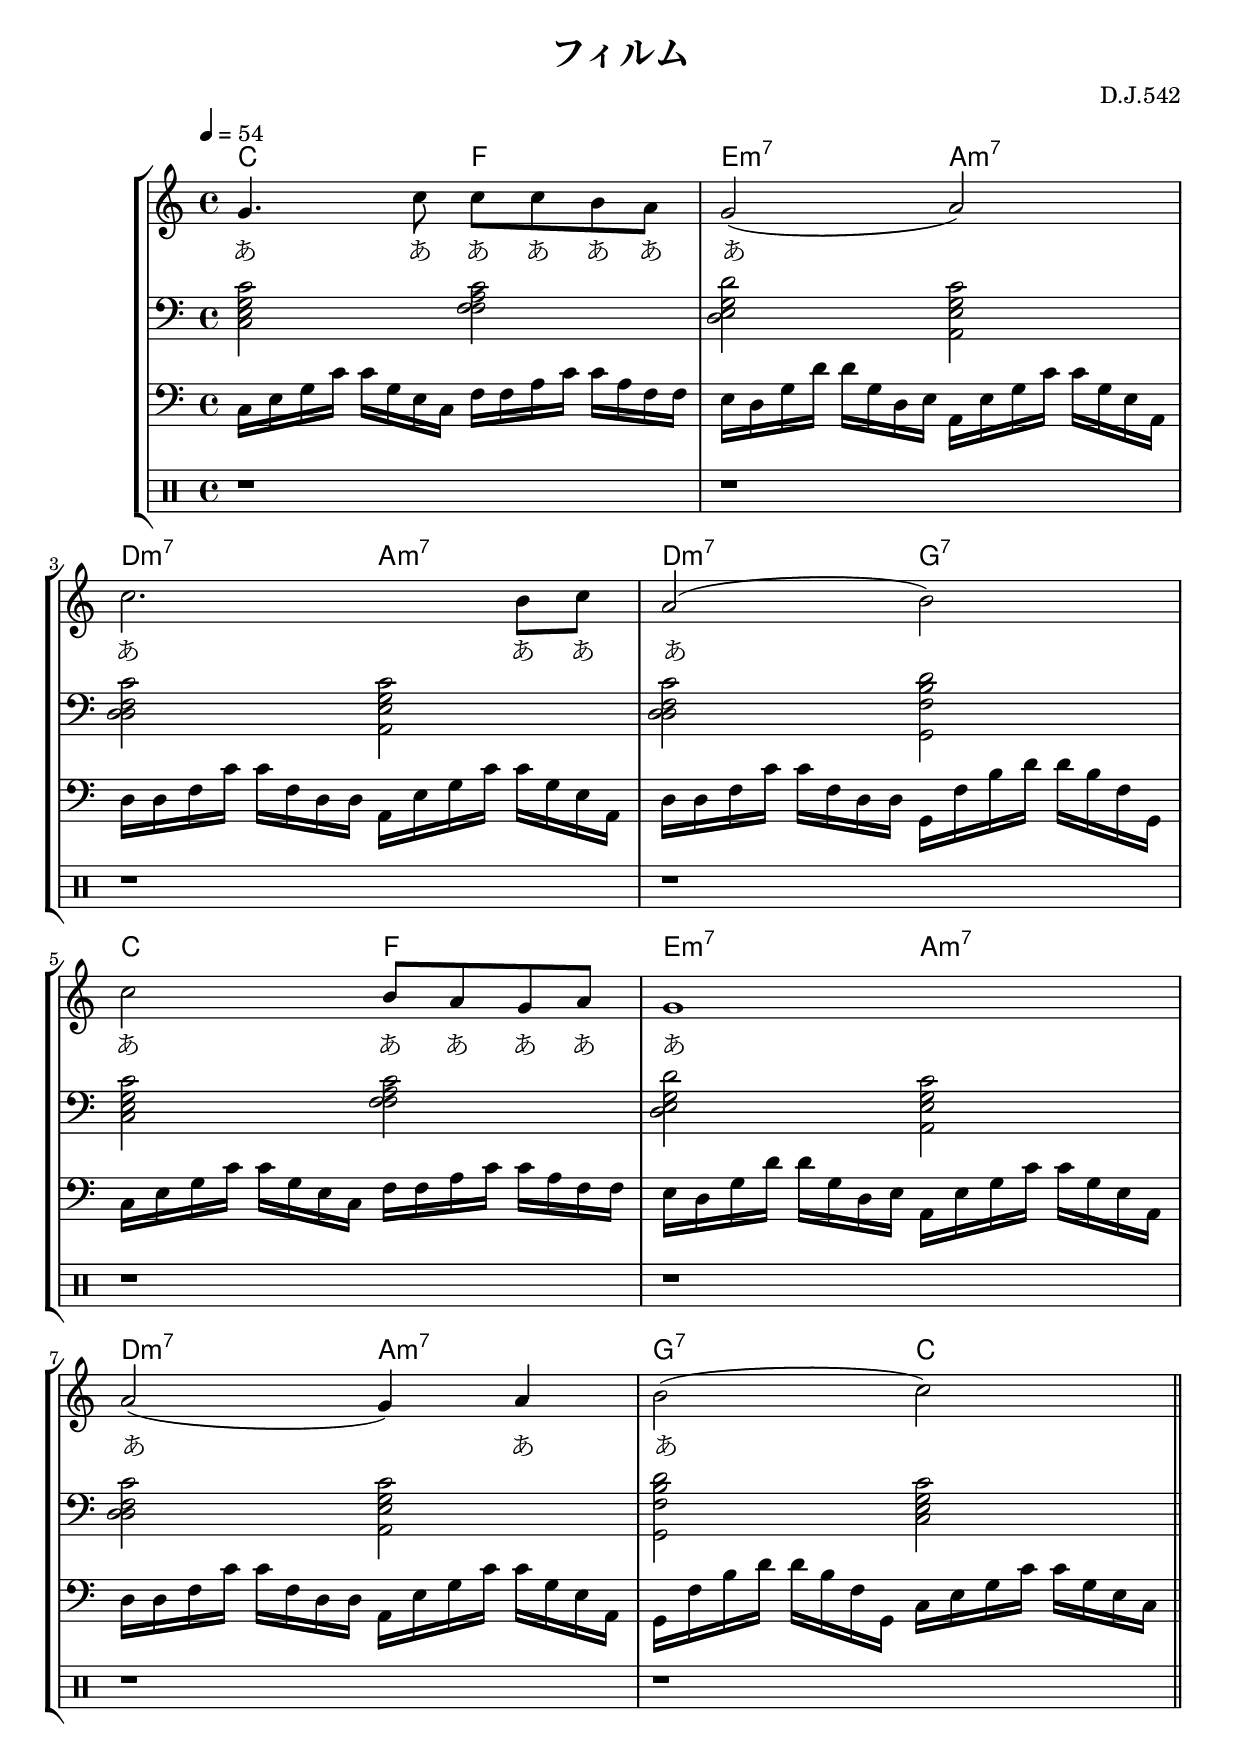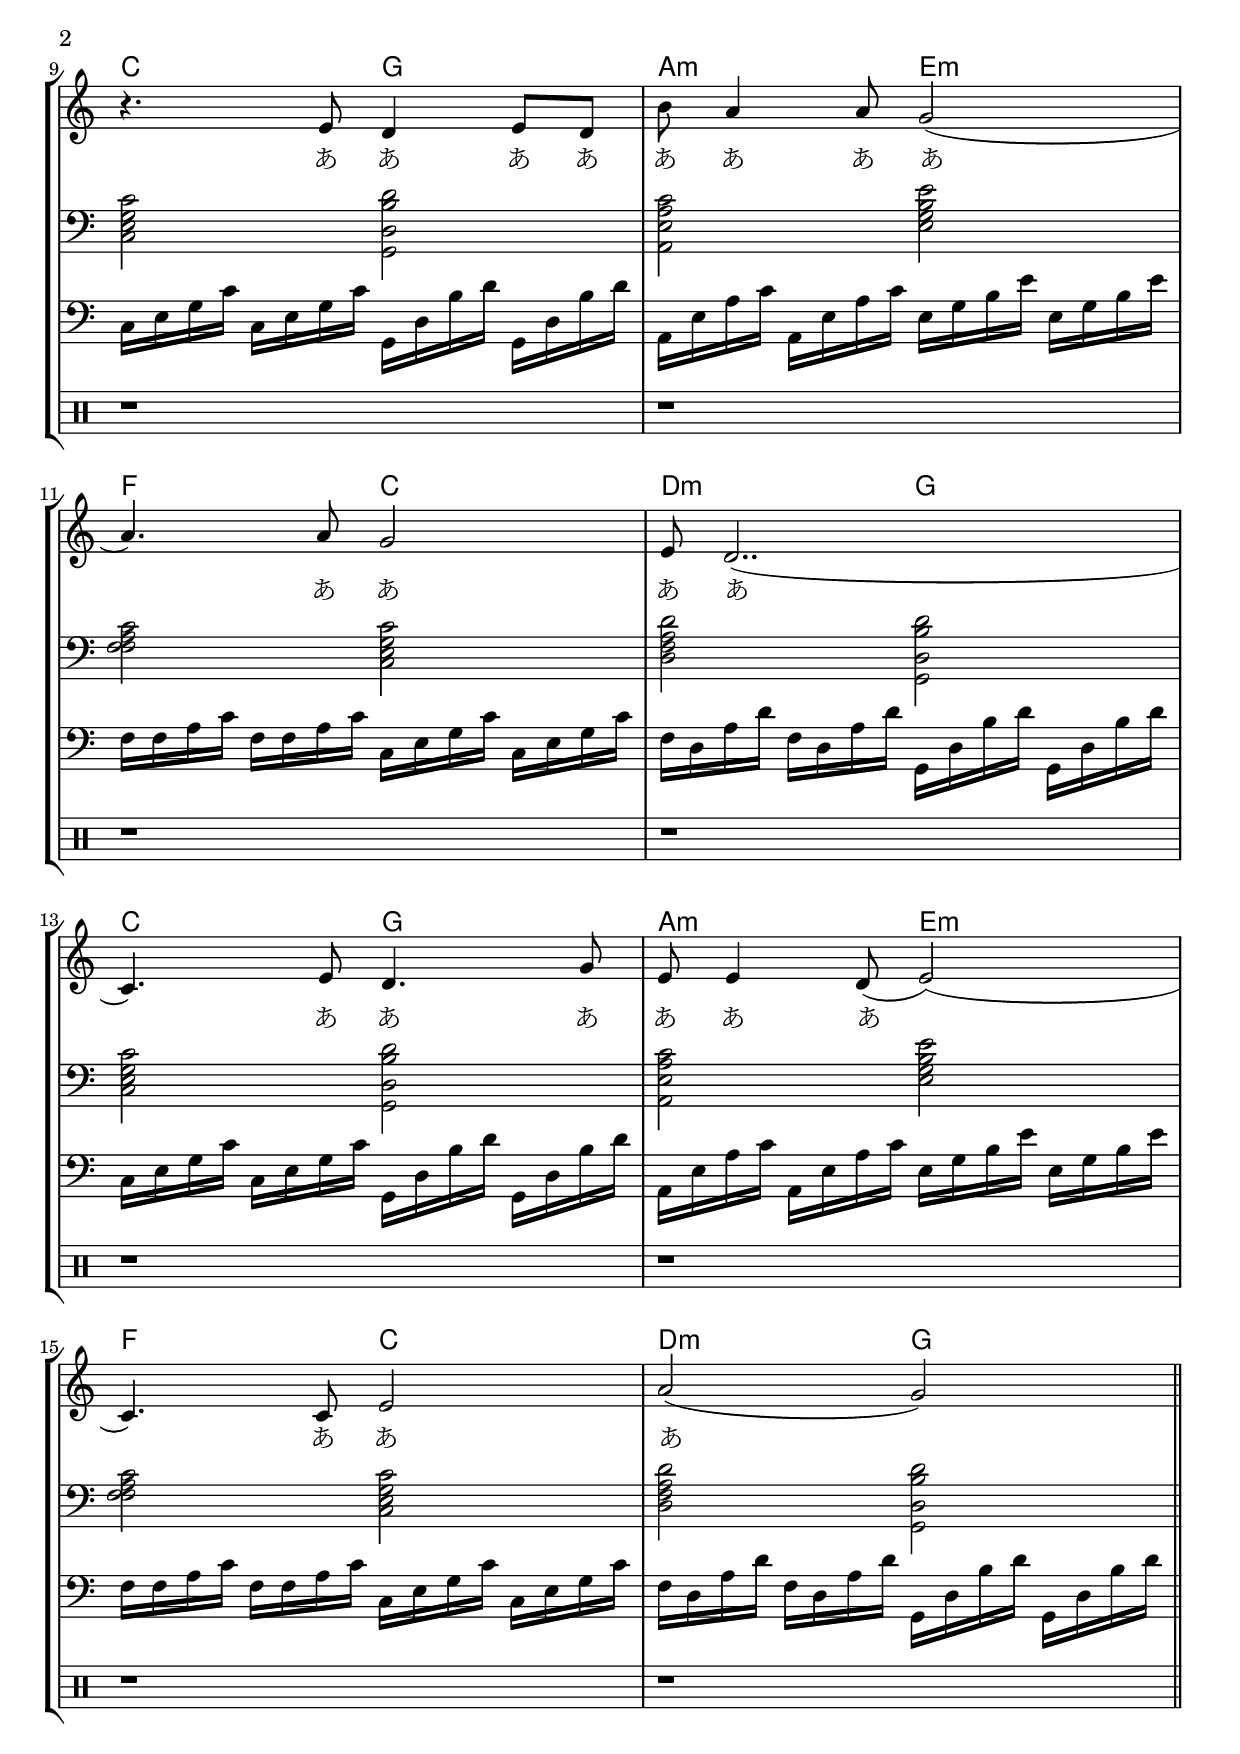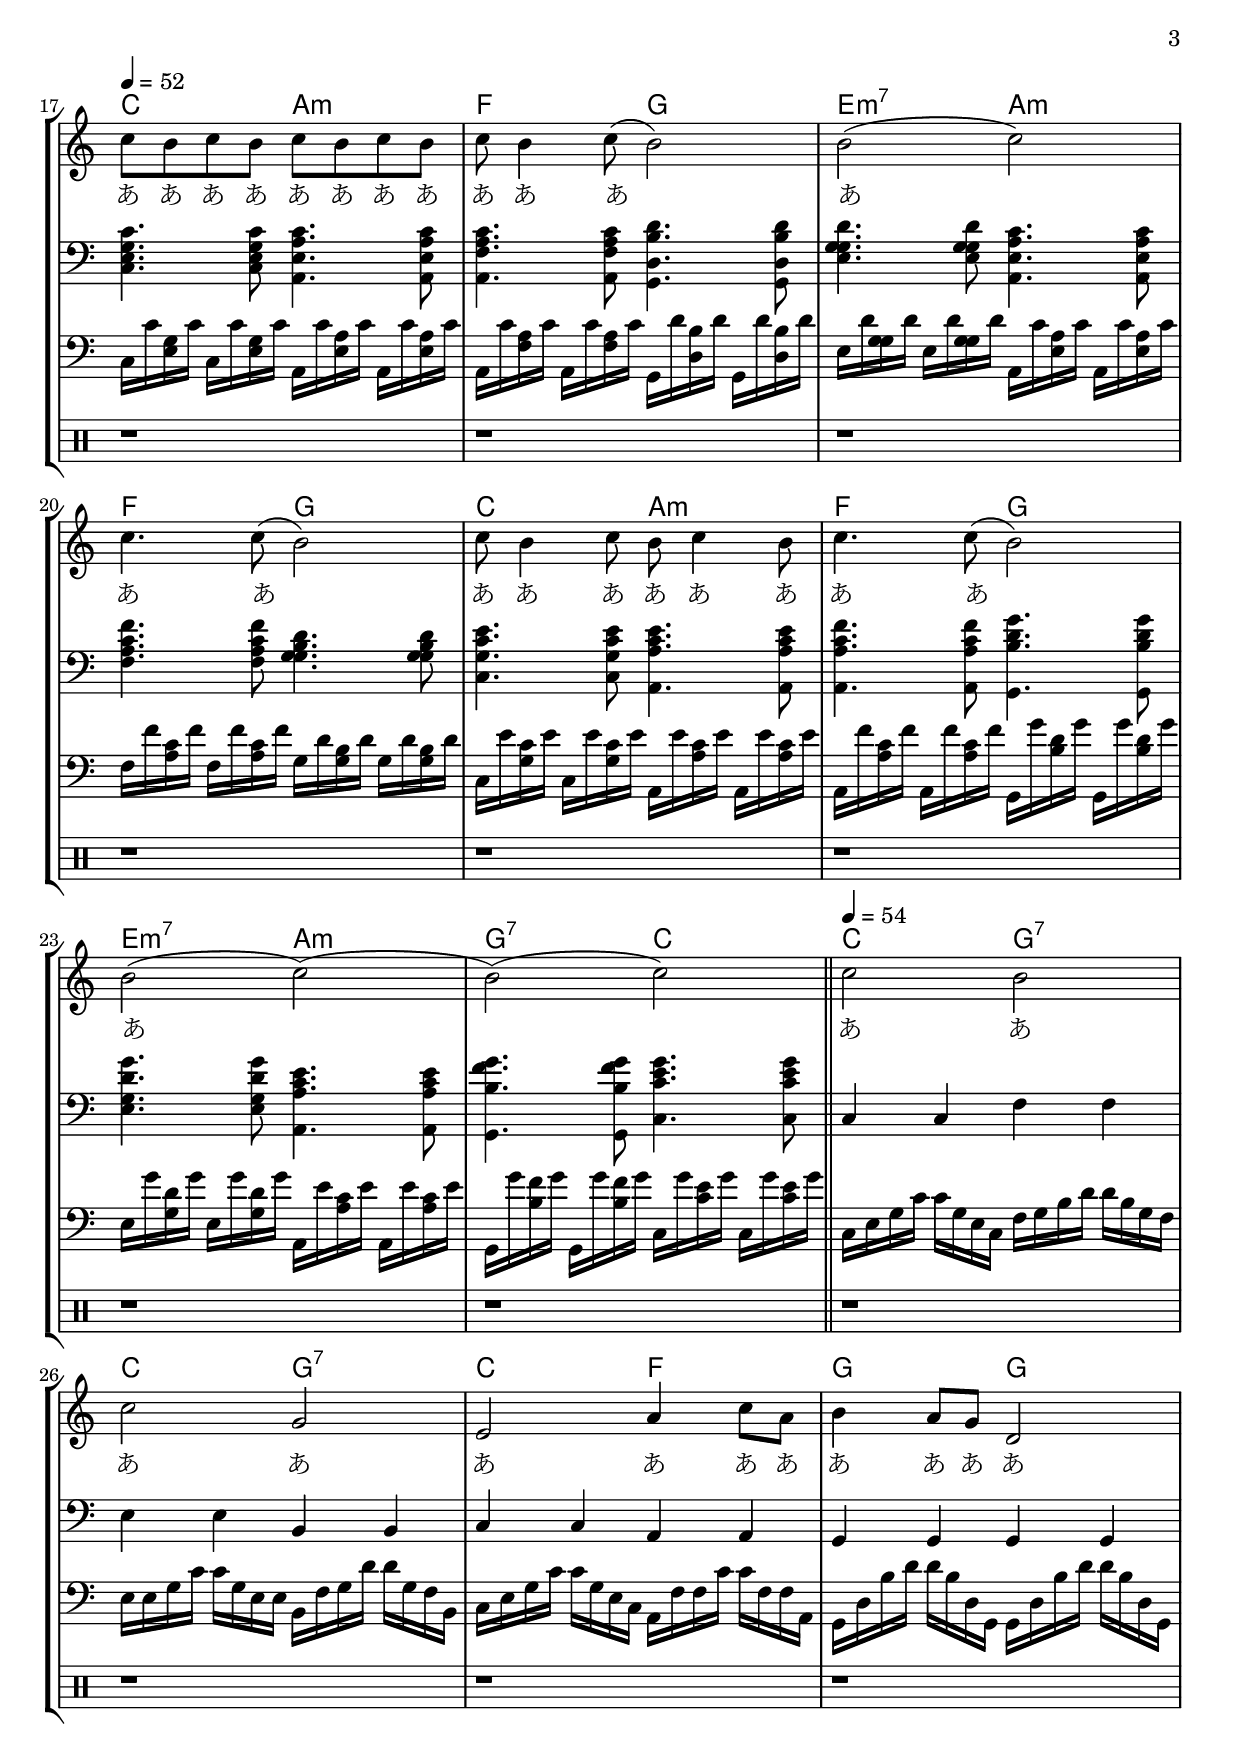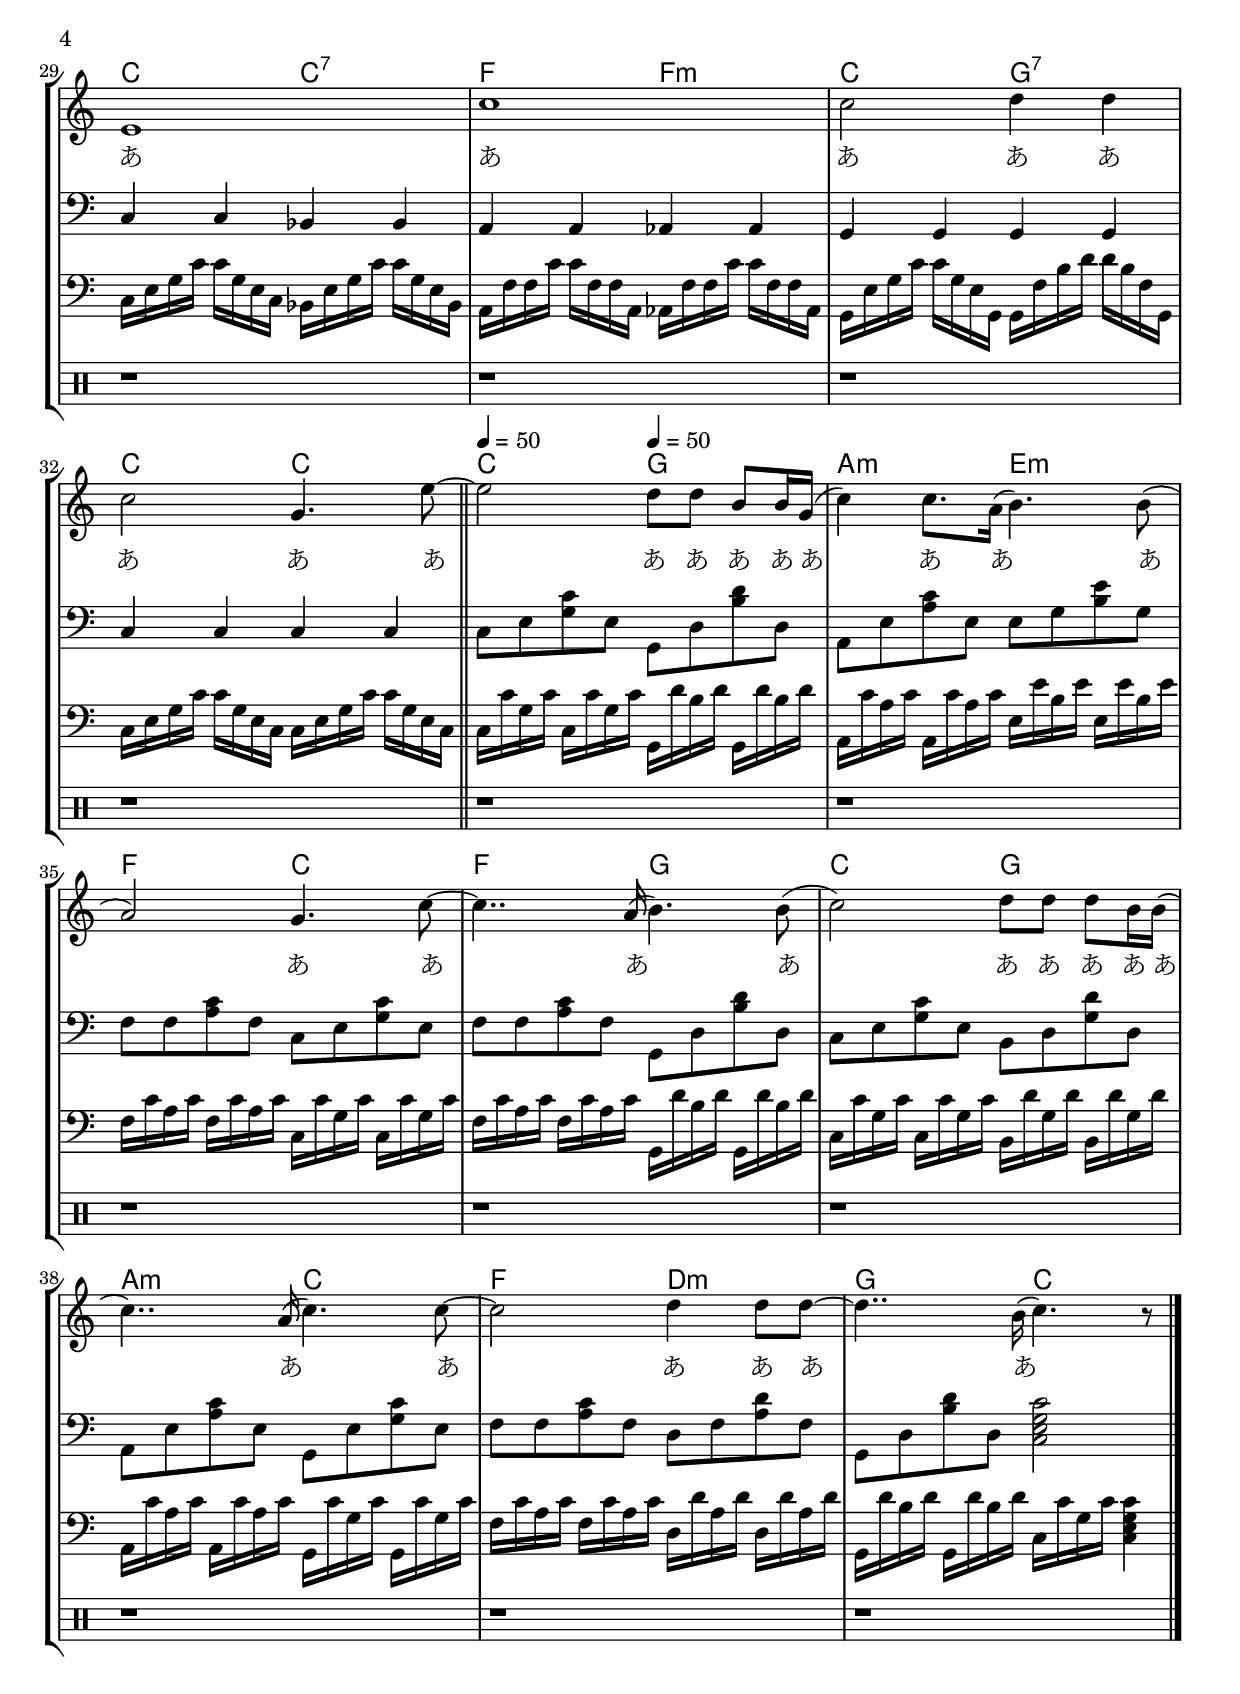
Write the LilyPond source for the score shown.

\version "2.12.1"

\header {
	title = \markup {フィルム}
	composer = \markup \center-column {D.J.542}
}

harmony = \chordmode {
	c2 f e:min7 a:min7 d:min7 a:min7 d:min7 g:7 c f e:min7 a:min7 d:min7 a:min7 g:7 c 

	c g a:m e:m f c d:m g c g a:m e:m f c d:m g 

	c a:m f g e:min7 a:m f g c a:m f g e:min7 a:m g:7 c 

	c g:7 c g:7 c f g g c c:7 f f:m c g:7 c c 

	c g a:m e:m f c f g c g a:m c f d:m g c 
}

melody = {
	\set Staff.midiInstrument = #"String Ensemble 1"
		\key c \major
	\tempo 4 = 54
 g'4.  c''8  c''8  c''8  b'8  a'8 
	g'2  (a'2) 
	c''2.  b'8  c''8 
	a'2  (b'2) 
	c''2  b'8  a'8  g'8  a'8 
	g'1 
	a'2  (g'4)  a'4 
	b'2  (c''2)
	\set Staff.midiInstrument = #"String Ensemble 1"
	r4. e'8  d'4  e'8  d'8 
	b'8  a'4  a'8  g'2 
	(a'4.)  a'8  g'2 
	e'8  d'2.. 
	(c'4.)  e'8  d'4.  g'8 
	e'8  e'4  d'8  (e'2) 
	(c'4.)  c'8  e'2 
	a'2  (g'2)
	\set Staff.midiInstrument = #"String Ensemble 1"
		\tempo 4 = 52
 c''8  b'8  c''8  b'8  c''8  b'8  c''8  b'8 
	c''8  b'4  c''8  (b'2) 
	b'2  (c''2) 
	c''4.  c''8  (b'2) 
	c''8  b'4  c''8  b'8  c''4  b'8 
	c''4.  c''8  (b'2) 
	b'2  (c''2) 
	(b'2)  (c''2)
	\set Staff.midiInstrument = #"String Ensemble 2"
		\tempo 4 = 54
 c''2  b'2 
	c''2  g'2 
	e'2  a'4  c''8  a'8 
	b'4  a'8  g'8  d'2 
	e'1 
	c''1 
	c''2  d''4  d''4 
	c''2  g'4.  	\set Staff.midiInstrument = #"String Ensemble 2"
	e''8~ 
	e''2  	\tempo 4 = 50
d''8  d''8  b'8  b'16  g'16 
	(c''4)  c''8.  a'16  (b'4.)  b'8 
	(a'2)  g'4.  c''8~ 
	c''4..  a'16  (b'4.)  b'8 
	(c''2)  d''8  d''8  d''8  b'16  b'16 
	(c''4..)  a'16  (c''4.)  c''8~ 
	c''2  d''4  d''8  d''8~ 
	d''4..  b'16  (c''4.)  	r8 	\bar "|."
}

words = \lyricmode {
	あ  あ  あ  あ  あ  あ  あ  あ  あ  あ  あ  あ  あ  あ  あ  あ  あ  あ  あ  あ  
	あ  あ  あ  あ  あ  あ  あ  あ  あ  あ  あ  あ  あ  あ  あ  あ  あ  あ  あ  あ  あ  
	あ  あ  あ  あ  あ  あ  あ  あ  あ  あ  あ  あ  あ  あ  あ  あ  あ  あ  あ  あ  あ  あ  あ  
	あ  あ  あ  あ  あ  あ  あ  あ  あ  あ  あ  あ  あ  あ  あ  あ  あ  あ  あ  
	あ  あ  あ  あ  あ  あ  あ  あ  あ  あ  あ  あ  あ  あ  あ  あ  あ  あ  あ  あ  あ  あ  あ  あ  
}

tempochange = {
	\tempo 4 = 54
	r1 | r1 | r1 | r1 | r1 | r1 | r1 | r1 \bar "||"
	\tempo 4 = 54
	r1 | r1 | r1 | r1 | r1 | r1 | r1 | r1 \bar "||"
	\tempo 4 = 52
	r1 | r1 | r1 | r1 | r1 | r1 | r1 | r1 \bar "||"
	\tempo 4 = 54
	r1 | r1 | r1 | r1 | r1 | r1 | r1 | r1 \bar "||"
	\tempo 4 = 50
	r1 | r1 | r1 | r1 | r1 | r1 | r1 | r1 \bar "|."
}

mainacc = {
	\clef bass
	\set Staff.midiInstrument = #"String Ensemble 1"
	\key c \major
	\tempo 4 = 54
	<c e g c'>2
	<f f a c'>2
	<e d g d'>2
	<a, e g c'>2
	<d d f c'>2
	<a, e g c'>2
	<d d f c'>2
	<g, f b d'>2
	<c e g c'>2
	<f f a c'>2
	<e d g d'>2
	<a, e g c'>2
	<d d f c'>2
	<a, e g c'>2
	<g, f b d'>2
	<c e g c'>2
	\bar "||"

	\set Staff.midiInstrument = #"String Ensemble 2"
	<c e g c'>2
	<g, d b d'>2
	<a, e a c'>2
	<e g b e'>2
	<f f a c'>2
	<c e g c'>2
	<f d a d'>2
	<g, d b d'>2
	<c e g c'>2
	<g, d b d'>2
	<a, e a c'>2
	<e g b e'>2
	<f f a c'>2
	<c e g c'>2
	<f d a d'>2
	<g, d b d'>2
	\bar "||"

	\set Staff.midiInstrument = #"String Ensemble 1"
	\tempo 4 = 52
	<c e g c'>4. <c e g c'>8
	<a, e a c'>4. <a, e a c'>8
	<a, f a c'>4. <a, f a c'>8
	<g, d b d'>4. <g, d b d'>8
	<e g g d'>4. <e g g d'>8
	<a, e a c'>4. <a, e a c'>8
	<f a c' f'>4. <f a c' f'>8
	<g g b d'>4. <g g b d'>8
	<c g c' e'>4. <c g c' e'>8
	<a, a c' e'>4. <a, a c' e'>8
	<a, a c' f'>4. <a, a c' f'>8
	<g, b d' g'>4. <g, b d' g'>8
	<e g d' g'>4. <e g d' g'>8
	<a, a c' e'>4. <a, a c' e'>8
	<g, b f' g'>4. <g, b f' g'>8
	<c c' e' g'>4. <c c' e' g'>8
	\bar "||"

	\set Staff.midiInstrument = #"Contrabass"
	\tempo 4 = 54
	c4 c4
	f4 f4
	e4 e4
	b,4 b,4
	c4 c4
	a,4 a,4
	g,4 g,4
	g,4 g,4
	c4 c4
	bes,4 bes,4
	a,4 a,4
	as,4 as,4
	g,4 g,4
	g,4 g,4
	c4 c4
	c4 c4
	\bar "||"

	\set Staff.midiInstrument = #"Cello"
	\tempo 4 = 50
	c8 e <g c'> e
	g,8 d <b d'> d
	a,8 e <a c'> e
	e8 g <b e'> g
	f8 f <a c'> f
	c8 e <g c'> e
	f8 f <a c'> f
	g,8 d <b d'> d
	c8 e <g c'> e
	b,8 d <g d'> d
	a,8 e <a c'> e
	g,8 e <g c'> e
	f8 f <a c'> f
	d8 f <a d'> f
	g,8 d <b d'> d
	<c e g c'>2
	\bar "|."
}

subacc = {
	\clef bass
	\set Staff.midiInstrument = #"Acoustic grand"
	\key c \major
	\tempo 4 = 54
	c16 e g c' c' g e c
	f16 f a c' c' a f f
	e16 d g d' d' g d e
	a,16 e g c' c' g e a,
	d16 d f c' c' f d d
	a,16 e g c' c' g e a,
	d16 d f c' c' f d d
	g,16 f b d' d' b f g,
	c16 e g c' c' g e c
	f16 f a c' c' a f f
	e16 d g d' d' g d e
	a,16 e g c' c' g e a,
	d16 d f c' c' f d d
	a,16 e g c' c' g e a,
	g,16 f b d' d' b f g,
	c16 e g c' c' g e c
	\bar "||"

	\set Staff.midiInstrument = #"Acoustic grand"
	c16 e g c' c e g c'
	g,16 d b d' g, d b d'
	a,16 e a c' a, e a c'
	e16 g b e' e g b e'
	f16 f a c' f f a c'
	c16 e g c' c e g c'
	f16 d a d' f d a d'
	g,16 d b d' g, d b d'
	c16 e g c' c e g c'
	g,16 d b d' g, d b d'
	a,16 e a c' a, e a c'
	e16 g b e' e g b e'
	f16 f a c' f f a c'
	c16 e g c' c e g c'
	f16 d a d' f d a d'
	g,16 d b d' g, d b d'
	\bar "||"

	\set Staff.midiInstrument = #"Acoustic grand"
	\tempo 4 = 52
	c16 c' <e g> c' c c' <e g> c'
	a,16 c' <e a> c' a, c' <e a> c'
	a,16 c' <f a> c' a, c' <f a> c'
	g,16 d' <d b> d' g, d' <d b> d'
	e16 d' <g g> d' e d' <g g> d'
	a,16 c' <e a> c' a, c' <e a> c'
	f16 f' <a c'> f' f f' <a c'> f'
	g16 d' <g b> d' g d' <g b> d'
	c16 e' <g c'> e' c e' <g c'> e'
	a,16 e' <a c'> e' a, e' <a c'> e'
	a,16 f' <a c'> f' a, f' <a c'> f'
	g,16 g' <b d'> g' g, g' <b d'> g'
	e16 g' <g d'> g' e g' <g d'> g'
	a,16 e' <a c'> e' a, e' <a c'> e'
	g,16 g' <b f'> g' g, g' <b f'> g'
	c16 g' <c' e'> g' c g' <c' e'> g'
	\bar "||"

	\set Staff.midiInstrument = #"Acoustic grand"
	\tempo 4 = 54
	c16 e g c' c' g e c
	f16 g b d' d' b g f
	e16 e g c' c' g e e
	b,16 f g d' d' g f b,
	c16 e g c' c' g e c
	a,16 f f c' c' f f a,
	g,16 d b d' d' b d g,
	g,16 d b d' d' b d g,
	c16 e g c' c' g e c
	bes,16 e g c' c' g e bes,
	a,16 f f c' c' f f a,
	as,16 f f c' c' f f as,
	g,16 e g c' c' g e g,
	g,16 f b d' d' b f g,
	c16 e g c' c' g e c
	c16 e g c' c' g e c
	\bar "||"

	\set Staff.midiInstrument = #"Acoustic grand"
	\tempo 4 = 50
	c16 c' g c' c c' g c'
	g,16 d' b d' g, d' b d'
	a,16 c' a c' a, c' a c'
	e16 e' b e' e e' b e'
	f16 c' a c' f c' a c'
	c16 c' g c' c c' g c'
	f16 c' a c' f c' a c'
	g,16 d' b d' g, d' b d'
	c16 c' g c' c c' g c'
	b,16 d' g d' b, d' g d'
	a,16 c' a c' a, c' a c'
	g,16 c' g c' g, c' g c'
	f16 c' a c' f c' a c'
	d16 d' a d' d d' a d'
	g,16 d' b d' g, d' b d'
	c16 c' g c' <c e g c'>4
	\bar "|."
}

percA = {
	\drummode {
	r1 |r1 |r1 |r1 |r1 |r1 |r1 |r1 \bar "||"
	r1 |r1 |r1 |r1 |r1 |r1 |r1 |r1 \bar "||"
	r1 |r1 |r1 |r1 |r1 |r1 |r1 |r1 \bar "||"
	r1 |r1 |r1 |r1 |r1 |r1 |r1 |r1 \bar "||"
	r1 |r1 |r1 |r1 |r1 |r1 |r1 |r1 \bar "|."
	}
}

percB = {
	\drummode {
	r1 |r1 |r1 |r1 |r1 |r1 |r1 |r1 \bar "||"
	r1 |r1 |r1 |r1 |r1 |r1 |r1 |r1 \bar "||"
	r1 |r1 |r1 |r1 |r1 |r1 |r1 |r1 \bar "||"
	r1 |r1 |r1 |r1 |r1 |r1 |r1 |r1 \bar "||"
	r1 |r1 |r1 |r1 |r1 |r1 |r1 |r1 \bar "|."
	}
}

percC = {
	\drummode {
	r1 |r1 |r1 |r1 |r1 |r1 |r1 |r1 \bar "||"
	r1 |r1 |r1 |r1 |r1 |r1 |r1 |r1 \bar "||"
	r1 |r1 |r1 |r1 |r1 |r1 |r1 |r1 \bar "||"
	r1 |r1 |r1 |r1 |r1 |r1 |r1 |r1 \bar "||"
	r1 |r1 |r1 |r1 |r1 |r1 |r1 |r1 \bar "|."
	}
}

percD = {
	\drummode {
	r1 |r1 |r1 |r1 |r1 |r1 |r1 |r1 \bar "||"
	r1 |r1 |r1 |r1 |r1 |r1 |r1 |r1 \bar "||"
	r1 |r1 |r1 |r1 |r1 |r1 |r1 |r1 \bar "||"
	r1 |r1 |r1 |r1 |r1 |r1 |r1 |r1 \bar "||"
	r1 |r1 |r1 |r1 |r1 |r1 |r1 |r1 \bar "|."
	}
}

percE = {
	\drummode {
	r1 |r1 |r1 |r1 |r1 |r1 |r1 |r1 \bar "||"
	r1 |r1 |r1 |r1 |r1 |r1 |r1 |r1 \bar "||"
	r1 |r1 |r1 |r1 |r1 |r1 |r1 |r1 \bar "||"
	r1 |r1 |r1 |r1 |r1 |r1 |r1 |r1 \bar "||"
	r1 |r1 |r1 |r1 |r1 |r1 |r1 |r1 \bar "|."
	}
}

\score {
	<<
		\new StaffGroup <<
			\new ChordNames {\harmony}
			\new Voice = "melody" {\melody}
			\new Lyrics \lyricsto "melody" \words
			\new Staff = "mainacc" {\mainacc}
			\new Staff = "subacc" {\subacc}
			\new DrumStaff <<
				\new DrumVoice {\percA}
				\new DrumVoice {\percB}
				\new DrumVoice {\percC}
				\new DrumVoice {\percD}
				\new DrumVoice {\percE}
			>>
		>>
	>>
	\layout { }
}
